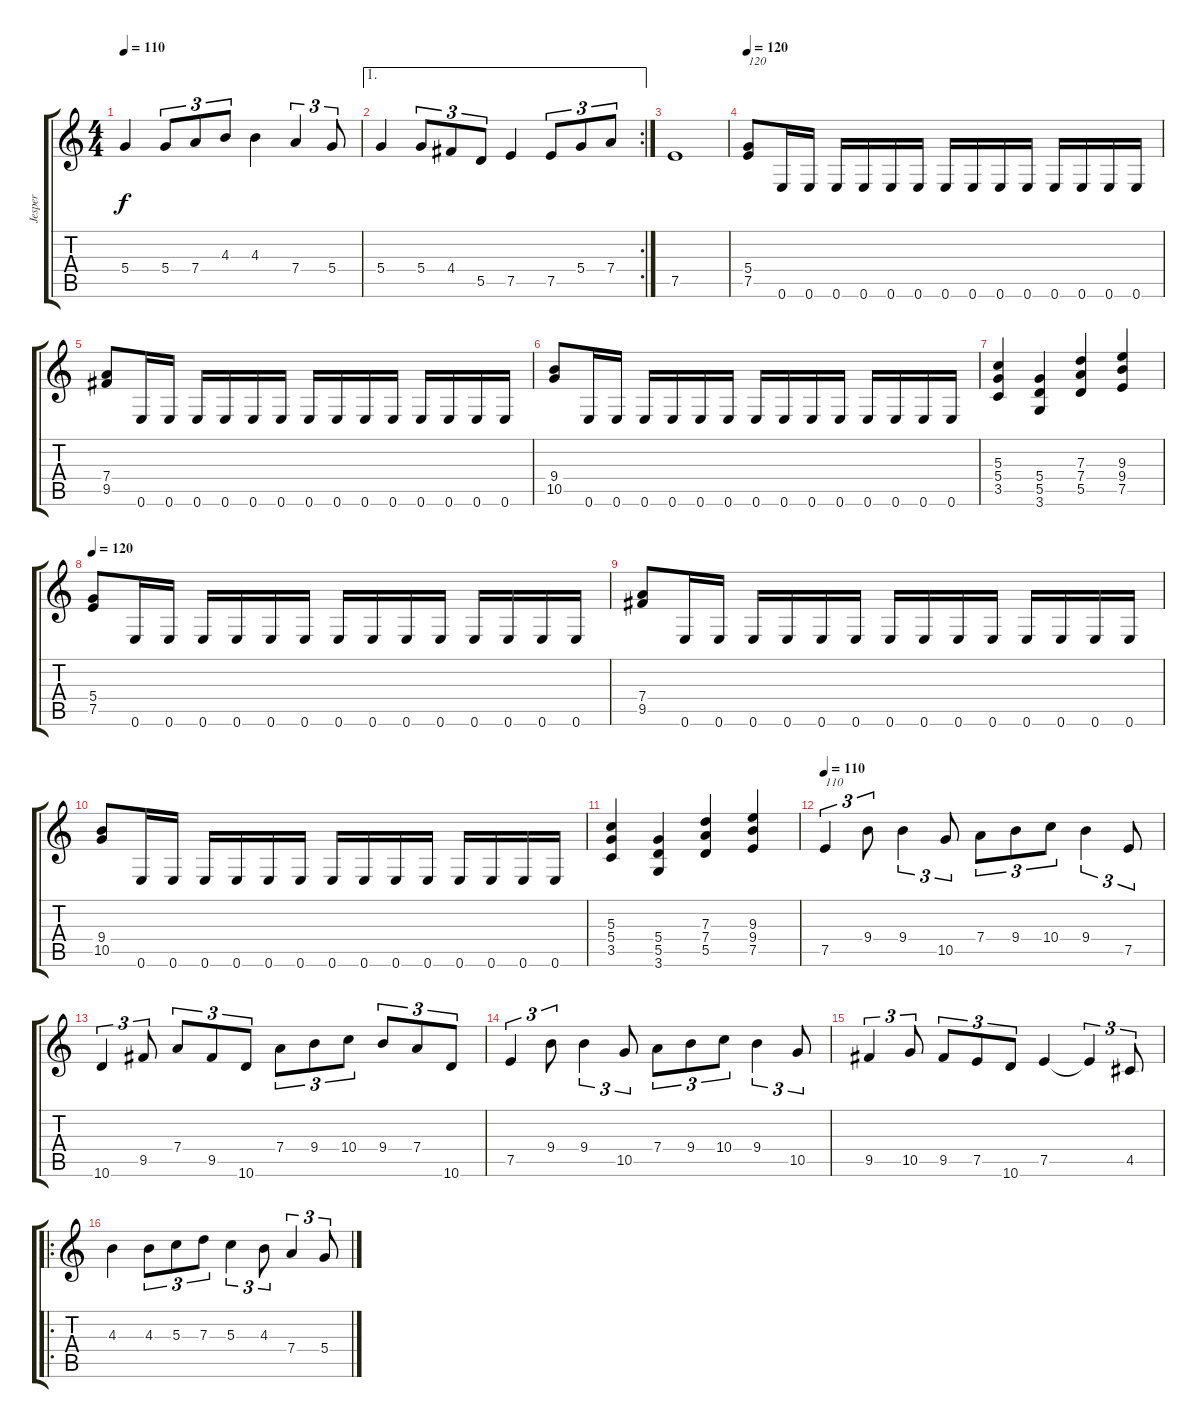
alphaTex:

\track ("Jesper " "Jesper ") {instrument distortionguitar}
\staff {score tabs}
\tuning (E4 B3 G3 D3 A2 E2) {hide}
\ts (4 4)
\tempo 110
\clef g2
\ks c
5.4.4{dy f} 5.4.8{tu (3 2)} 7.4.8{tu (3 2)} 4.3.8{tu (3 2)} 4.3.4 7.4.4{tu (3 2)} 5.4.8{tu (3 2)} |
\ae 1
\rc 2
5.4.4 5.4.8{tu (3 2)} 4.4.8{tu (3 2)} 5.5.8{tu (3 2)} 7.5.4 7.5.8{tu (3 2)} 5.4.8{tu (3 2)} 7.4.8{tu (3 2)} |
7.5.1 |
\tempo 120
(5.4 7.5).8{txt "120"} 0.6.16 0.6.16 0.6.16 0.6.16 0.6.16 0.6.16 0.6.16 0.6.16 0.6.16 0.6.16 0.6.16 0.6.16 0.6.16 0.6.16 |
(7.4 9.5).8 0.6.16 0.6.16 0.6.16 0.6.16 0.6.16 0.6.16 0.6.16 0.6.16 0.6.16 0.6.16 0.6.16 0.6.16 0.6.16 0.6.16 |
(9.4 10.5).8 0.6.16 0.6.16 0.6.16 0.6.16 0.6.16 0.6.16 0.6.16 0.6.16 0.6.16 0.6.16 0.6.16 0.6.16 0.6.16 0.6.16 |
(5.3 5.4 3.5).4 (5.4 5.5 3.6).4 (7.3 7.4 5.5).4 (9.3 9.4 7.5).4 |
\tempo 120
(5.4 7.5).8 0.6.16 0.6.16 0.6.16 0.6.16 0.6.16 0.6.16 0.6.16 0.6.16 0.6.16 0.6.16 0.6.16 0.6.16 0.6.16 0.6.16 |
(7.4 9.5).8 0.6.16 0.6.16 0.6.16 0.6.16 0.6.16 0.6.16 0.6.16 0.6.16 0.6.16 0.6.16 0.6.16 0.6.16 0.6.16 0.6.16 |
(9.4 10.5).8 0.6.16 0.6.16 0.6.16 0.6.16 0.6.16 0.6.16 0.6.16 0.6.16 0.6.16 0.6.16 0.6.16 0.6.16 0.6.16 0.6.16 |
(5.3 5.4 3.5).4 (5.4 5.5 3.6).4 (7.3 7.4 5.5).4 (9.3 9.4 7.5).4 |
\tempo 110
7.5.4{tu (3 2) txt "110"} 9.4.8{tu (3 2)} 9.4.4{tu (3 2)} 10.5.8{tu (3 2)} 7.4.8{tu (3 2)} 9.4.8{tu (3 2)} 10.4.8{tu (3 2)} 9.4.4{tu (3 2)} 7.5.8{tu (3 2)} |
10.6.4{tu (3 2)} 9.5.8{tu (3 2)} 7.4.8{tu (3 2)} 9.5.8{tu (3 2)} 10.6.8{tu (3 2)} 7.4.8{tu (3 2)} 9.4.8{tu (3 2)} 10.4.8{tu (3 2)} 9.4.8{tu (3 2)} 7.4.8{tu (3 2)} 10.6.8{tu (3 2)} |
7.5.4{tu (3 2)} 9.4.8{tu (3 2)} 9.4.4{tu (3 2)} 10.5.8{tu (3 2)} 7.4.8{tu (3 2)} 9.4.8{tu (3 2)} 10.4.8{tu (3 2)} 9.4.4{tu (3 2)} 10.5.8{tu (3 2)} |
9.5.4{tu (3 2)} 10.5.8{tu (3 2)} 9.5.8{tu (3 2)} 7.5.8{tu (3 2)} 10.6.8{tu (3 2)} 7.5.4 7.5{t}.4{tu (3 2)} 4.5.8{tu (3 2)} |
\ro
4.3.4 4.3.8{tu (3 2)} 5.3.8{tu (3 2)} 7.3.8{tu (3 2)} 5.3.4{tu (3 2)} 4.3.8{tu (3 2)} 7.4.4{tu (3 2)} 5.4.8{tu (3 2)}
